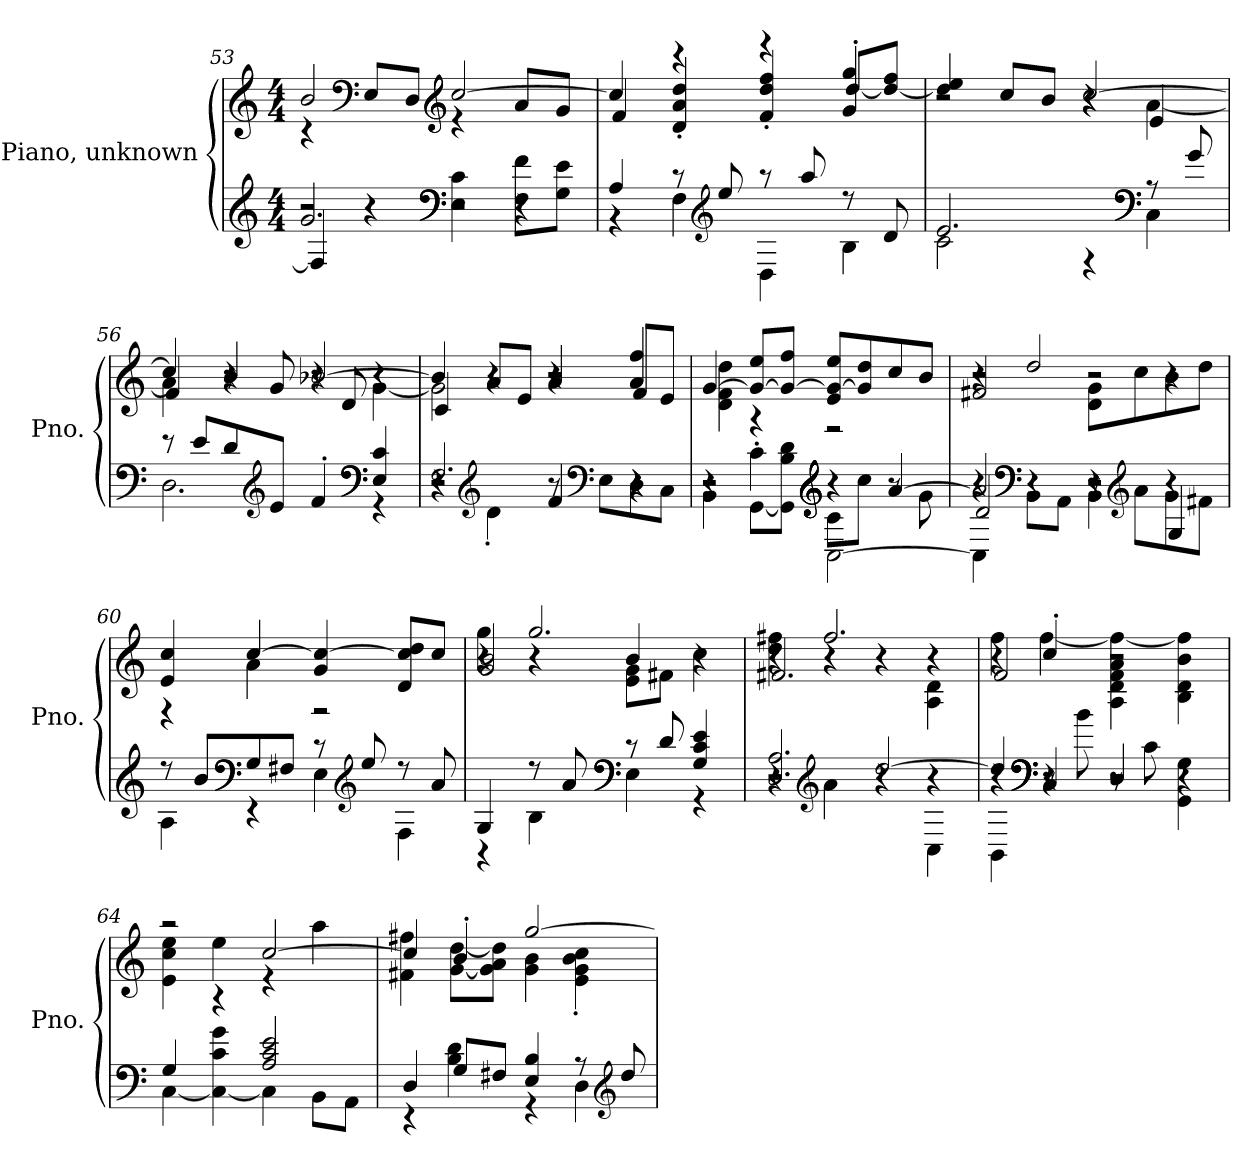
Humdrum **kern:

**kern	**kern
*part1	*part1
*staff2	*staff1
*I"Piano, unknown	*
*I'Pno.	*
!!LO:LB:g=z
*clefG2	*clefG2
*k[]	*k[]
*M4/4	*M4/4
=53	=53
*^	*^
*	*^	*	*
2.g/	2r	4F/]	2b/	4r
*	*	*	*clefF4	*
.	.	4r	.	8E/L
.	.	.	.	8D/J
*clefF4	*	*	*clefG2	*
.	4E\ 4c\	2r	[2cc/	4r
4r	8F\ 8f\L	.	.	8a/L
.	8G\ 8e\J	.	.	8g/J
*	*v	*v	*	*
=54	=54	=54	=54
4A/	4r	4cc/]	4f/
8r	4F\	4r	4d/' 4a/' 4dd/'
*clefG2	*	*	*
8ee/	.	.	.
8r	4D\	4r	4f/' 4dd/' 4ff/'
8aa/	.	.	.
8r	4B\	4g/' 4gg/'	[8dd/L
8d/	.	.	8dd/_ 8ff/J
=55	=55	=55	=55
*	*	*	*^
2.e/	2c\	2r	2r	4dd/] 4ee/
.	.	.	.	8cc/L
.	.	.	.	8b/J
.	4r	[2cc/	4r	4r
*clefF4	*	*	*	*
8r	4C\	.	[4a\	4e/
8g/	.	.	.	.
=56	=56	=56	=56	=56
8r	2.D\	4cc/]	4a\]	4f/
8e/L	.	.	.	.
8d/	.	4b/	4r	8r
*clefG2	*	*	*	*
8e/J	.	.	.	8g/
4f'/	.	[2b-X/	4r	8r
.	.	.	.	8d/
*clefF4	*	*	*	*
4E/ 4c/	4r	.	[4g\	4r
!!LO:LB:g=z	!!	!!
=57	=57	=57	=57	=57
*	*^	*	*	*
2r	4r	2.F/	4b-/]	2g\]	4c/
*clefG2	*	*	*	*	*
.	4d'\	.	4r	.	8a/L
.	.	.	.	.	8e/J
4f/	8r	.	4r	2r	4a/
*clefF4	*	*	*	*	*
.	8E\L	.	.	.	.
4r	8D\	4r	4a/ 4ff/	.	8f/L
.	8C\J	.	.	.	8e/J
*	*	*	*	*v	*v
=58	=58	=58	=58	=58
2r	4BB\	4r	[4g/	4d\ 4f\ 4dd\
.	[8GG\L	4c'\	8g/_ 8ee/L	4r
.	8GG\] 8B\ 8d\J	.	8g/_ 8ff/J	.
*clefG2	*	*	*	*
4r	8c\L	[2C\	8e/ 8g/_ 8ee/L	2r
.	8cc\J	.	8g/] 8dd/	.
[4a/	8r	.	8cc/	.
.	8g\	.	8b/J	.
=59	=59	=59	=59	=59
*	*	*^	*	*^
2a/]	4r	2d/	4C\]	4r	2r	2f#X/
*clefF4	*	*	*	*	*	*
.	8BB\L	.	4r	2dd/	.	.
.	8AA\J	.	.	.	.	.
2r	8r	4r	4BB\	.	8d\ 8g\L	2r
*clefG2	*	*	*	*	*	*
.	8a\L	.	.	.	8cc\	.
.	8g\	4G/	4r	4r	8b\	.
.	8f#X\J	.	.	.	8dd\J	.
*	*v	*v	*v	*	*	*
*	*	*	*v	*v
!!LO:LB:g=z
=60	=60	=60	=60
8r	4A\	4e/ 4cc/	4r
8b/L	.	.	.
*clefF4	*	*	*
8G/	4r	[4cc/	4a\
8F#X/J	.	.	.
8r	4E\	4g/ 4cc/_	2r
*clefG2	*	*	*
8ee/	.	.	.
8r	4F#\	8d/ 8cc/] 8dd/L	.
8a/	.	8cc/J	.
=61	=61	=61	=61
*	*	*	*^
4G/	4r	4r	4gg\	2g/ 2b/
8r	4B\	2.gg/	4r	.
8a/	.	.	.	.
*clefF4	*	*	*	*
8r	4E\	.	8e\ 8g\L	4b/
8d/	.	.	8f#X\J	.
4G/ 4c/ 4e/	4r	.	4cc\	4r
=62	=62	=62	=62	=62
*	*^	*	*	*
2r	4r	2.D/ 2.A/	4r	4dd\ 4ff#X\	2.f#X/
*clefG2	*	*	*	*	*
.	4a\	.	2.ff#/	4r	.
[2dd/	4r	.	.	4r	.
.	4C\	4r	.	4A\ 4d\	4r
=63	=63	=63	=63	=63	=63
4dd/]	4BB\	4r	4r	4ff\	2f/
*clefF4	*	*	*	*	*
4r	8r	4C/	4cc'/	[4ff\	.
.	8b\	.	.	.	.
2r	8r	4D/	2r	4A\ 4d\ 4f\ 4a\ 4ff\_	2r
.	8c\	.	.	.	.
.	4GG\ 4G\	4r	.	4B\ 4d\ 4b\ 4ff\]	.
*	*v	*v	*	*	*
*	*	*	*v	*v
!!LO:LB:g=z
=64	=64	=64	=64
4G/	[4C\	2r	4e\ 4cc\ 4ee\
4r	4C\_ 4c\ 4g\	.	4ee\
2A/ 2c/ 2e/	4C\]	[2cc/	4r
.	8BB\L	.	4aa\
.	8AA\J	.	.
=65	=65	=65	=65
4D/	4r	4cc/]	4f#X\ 4ff#X\
8G/L	4B\ 4d\	4b'/	[8g\ [8dd\L
8F#X/J	.	.	8g\] 8a\ 8dd\]J
4E/ 4B/	4r	[2gg/	4g\ 4b\
8r	4D\	.	4e\' 4g\' 4b\' 4cc\'
*clefG2	*	*	*
8dd/	.	.	.
*v	*v	*	*
*	*v	*v
=	=
*-	*-
